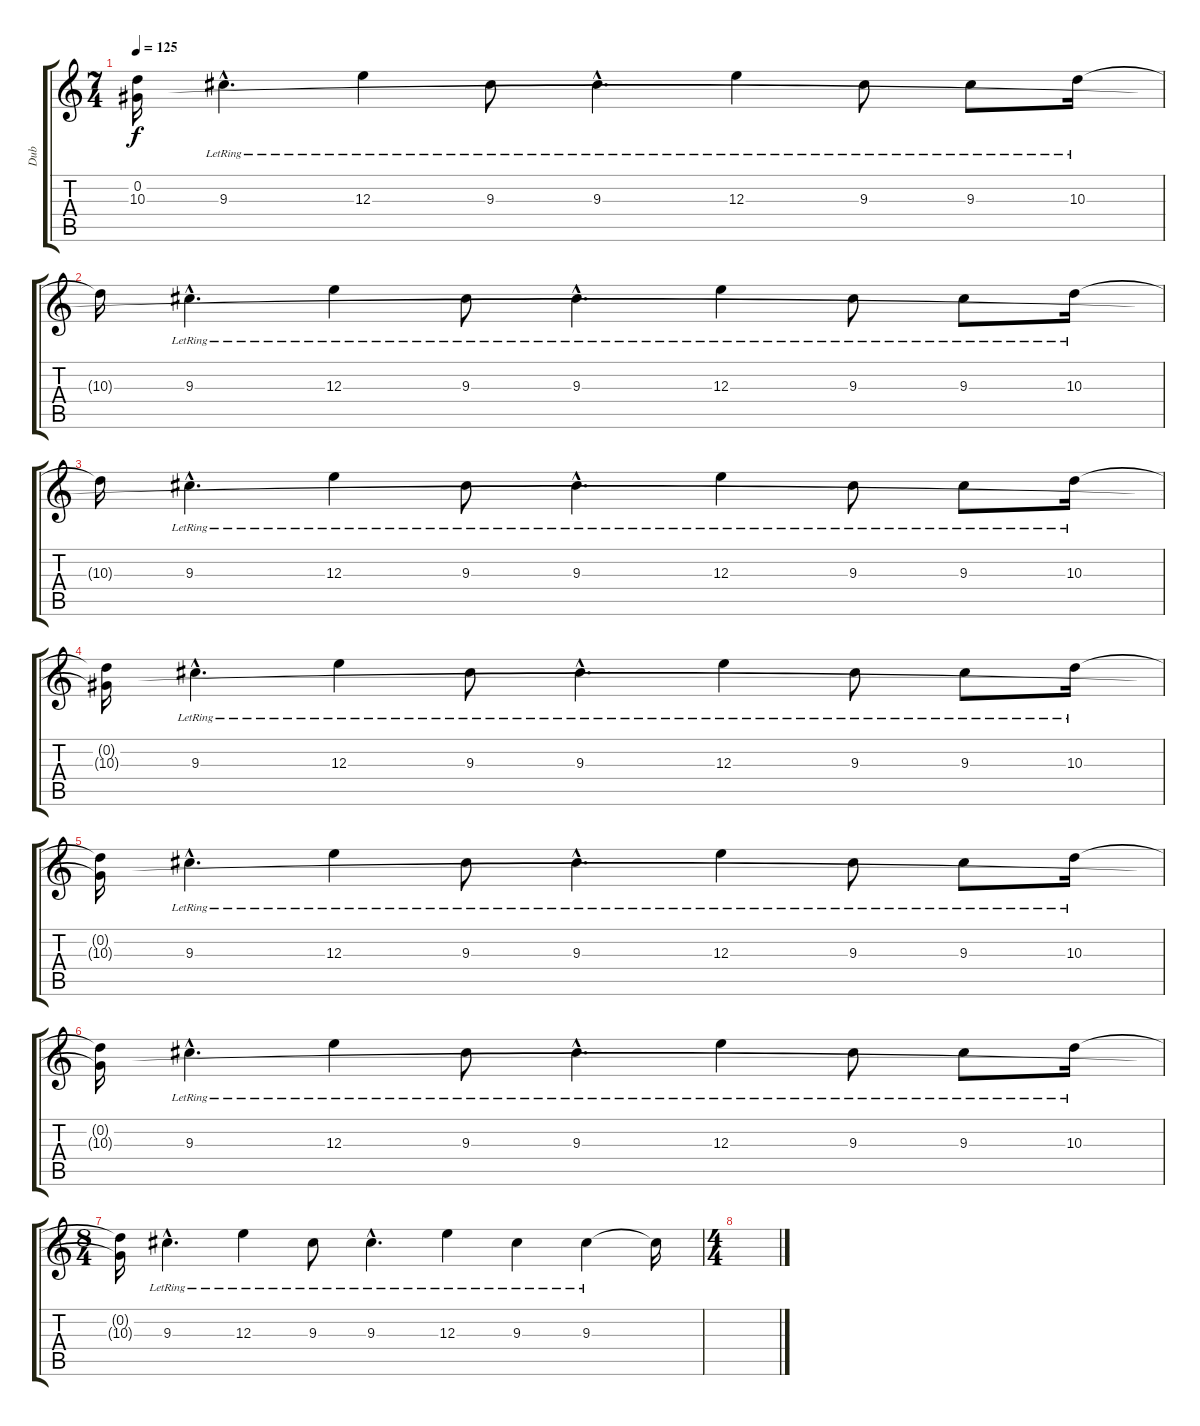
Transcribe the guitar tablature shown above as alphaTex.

\track ("Dub" "Dub") {instrument electricguitarjazz}
\staff {score tabs}
\tuning (Db4 Ab3 E3 B2 Gb2 Db2) {hide}
\ts (7 4)
\tempo 125
\clef g2
\ks c
(0.2{t} 10.3{t}).16{dy f} 9.3{hac lr}.4{d} 12.3{lr}.4 9.3{lr}.8 9.3{hac lr}.4{d} 12.3{lr}.4 9.3{lr}.8 9.3{lr}.8 10.3{lr}.16 |
10.3{t}.16 9.3{hac lr}.4{d} 12.3{lr}.4 9.3{lr}.8 9.3{hac lr}.4{d} 12.3{lr}.4 9.3{lr}.8 9.3{lr}.8 10.3{lr}.16 |
10.3{t}.16 9.3{hac lr}.4{d} 12.3{lr}.4 9.3{lr}.8 9.3{hac lr}.4{d} 12.3{lr}.4 9.3{lr}.8 9.3{lr}.8 10.3{lr}.16 |
(0.2{t} 10.3{t}).16 9.3{hac lr}.4{d} 12.3{lr}.4 9.3{lr}.8 9.3{hac lr}.4{d} 12.3{lr}.4 9.3{lr}.8 9.3{lr}.8 10.3{lr}.16 |
(0.2{t} 10.3{t}).16 9.3{hac lr}.4{d} 12.3{lr}.4 9.3{lr}.8 9.3{hac lr}.4{d} 12.3{lr}.4 9.3{lr}.8 9.3{lr}.8 10.3{lr}.16 |
(0.2{t} 10.3{t}).16 9.3{hac lr}.4{d} 12.3{lr}.4 9.3{lr}.8 9.3{hac lr}.4{d} 12.3{lr}.4 9.3{lr}.8 9.3{lr}.8 10.3{lr}.16 |
\ts (8 4)
(0.2{t} 10.3{t}).16 9.3{hac lr}.4{d} 12.3{lr}.4 9.3{lr}.8 9.3{hac lr}.4{d} 12.3{lr}.4 9.3{lr}.4 9.3{lr}.4 9.3{t}.16 |
\ts (4 4)
